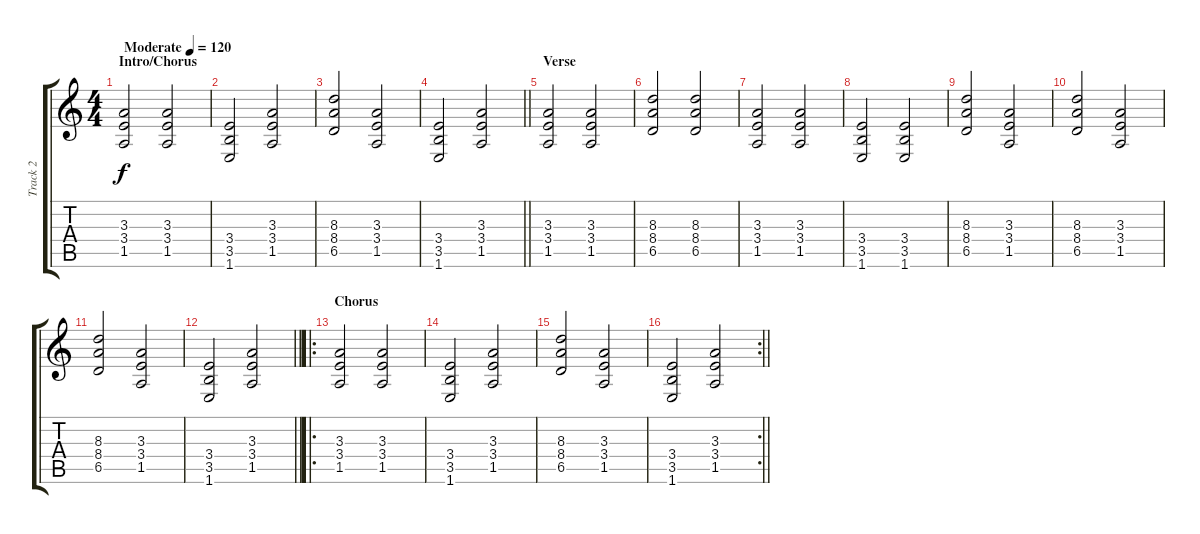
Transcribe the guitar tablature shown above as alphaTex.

\track ("Track 2" "Track 2") {instrument overdrivenguitar}
\staff {score tabs}
\tuning (Eb4 Bb3 Gb3 Db3 Ab2 Eb2) {hide}
\ts (4 4)
\section ("" "Intro/Chorus")
\tempo (120 "Moderate")
\clef g2
\ks c
(3.3 3.4 1.5).2{dy f instrument overdrivenguitar} (3.3 3.4 1.5).2 |
(3.4 3.5 1.6).2 (3.3 3.4 1.5).2 |
(8.3 8.4 6.5).2 (3.3 3.4 1.5).2 |
\barLineRight lightlight
(3.4 3.5 1.6).2 (3.3 3.4 1.5).2 |
\section ("" "Verse")
(3.3 3.4 1.5).2 (3.3 3.4 1.5).2 |
(8.3 8.4 6.5).2 (8.3 8.4 6.5).2 |
(3.3 3.4 1.5).2 (3.3 3.4 1.5).2 |
(3.4 3.5 1.6).2 (3.4 3.5 1.6).2 |
(8.3 8.4 6.5).2 (3.3 3.4 1.5).2 |
(8.3 8.4 6.5).2 (3.3 3.4 1.5).2 |
(8.3 8.4 6.5).2 (3.3 3.4 1.5).2 |
\barLineRight lightlight
(3.4 3.5 1.6).2 (3.3 3.4 1.5).2 |
\ro
\section ("" "Chorus")
(3.3 3.4 1.5).2 (3.3 3.4 1.5).2 |
(3.4 3.5 1.6).2 (3.3 3.4 1.5).2 |
(8.3 8.4 6.5).2 (3.3 3.4 1.5).2 |
\rc 2
\barLineRight lightlight
(3.4 3.5 1.6).2 (3.3 3.4 1.5).2
